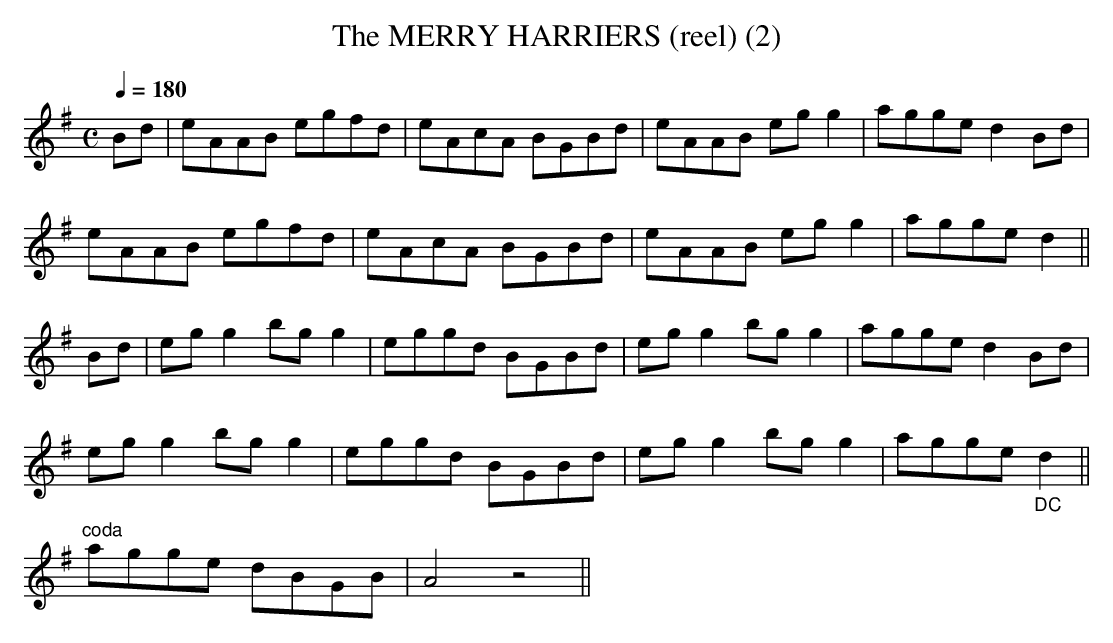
X:1
T:MERRY HARRIERS (reel) (2), The
L:1/8
M:C
Q:1/4=180
K:Adorian
Bd|eAAB egfd|eAcA BGBd|eAAB egg2|agge d2Bd|
eAAB egfd|eAcA BGBd|eAAB egg2|agge d2 ||
Bd|egg2 bgg2|eggd BGBd|egg2 bgg2|agge d2Bd|
egg2 bgg2|eggd BGBd|egg2 bgg2|agge "_DC"d2 ||
"^coda" agge dBGB|A4z4||
